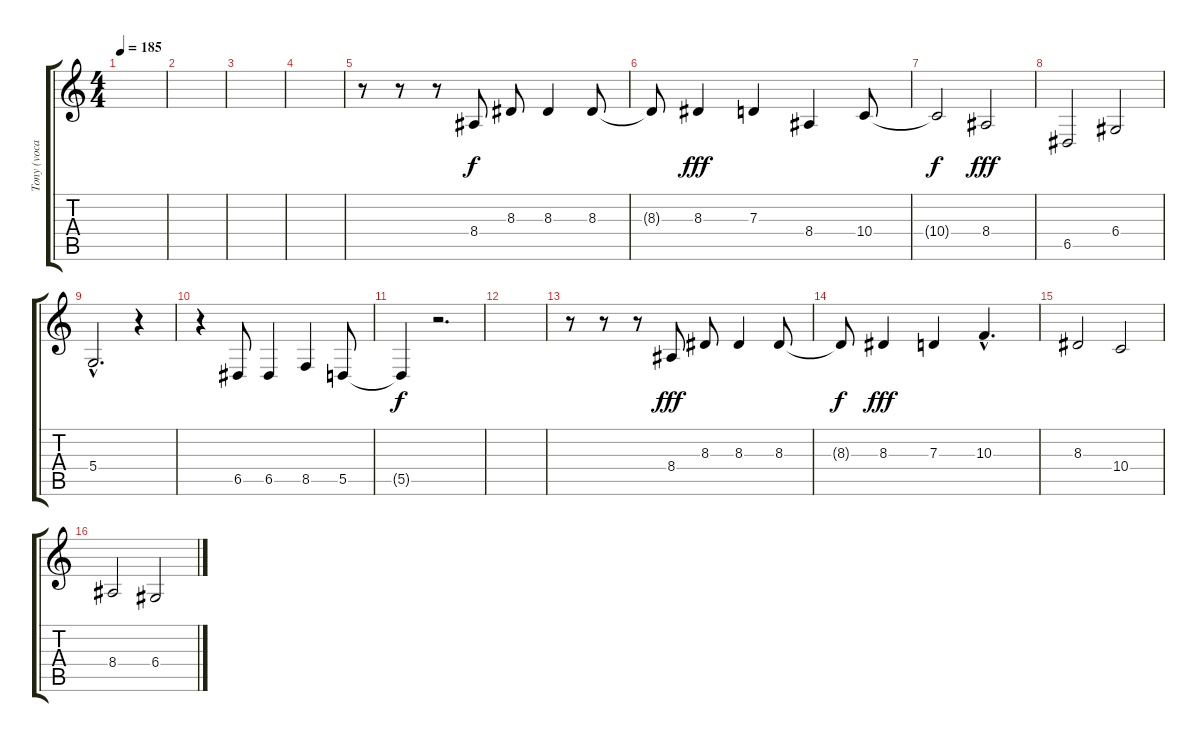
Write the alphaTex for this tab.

\track ("Tony (vocals)" "Tony (voca") {instrument tenorsax}
\staff {score tabs}
\tuning (E4 B3 G3 D3 A2 E2) {hide}
\ts (4 4)
\tempo 185
\clef g2
\ks c
|
|
|
|
r.8 r.8 r.8 8.4.8 8.3.8 8.3.4 8.3.8 |
8.3{t}.8{dy f} 8.3.4{dy fff} 7.3.4 8.4.4 10.4.8 |
10.4{t}.2{dy f} 8.4.2{dy fff} |
6.5.2 6.4.2 |
5.4{hac}.2{d} r.4 |
r.4 6.5.8 6.5.4 8.5.4 5.5.8 |
5.5{t}.4{dy f} r.2{d} |
|
r.8 r.8 r.8 8.4.8{dy fff} 8.3.8 8.3.4 8.3.8 |
8.3{t}.8{dy f} 8.3.4{dy fff} 7.3.4 10.3{hac}.4{d} |
8.3.2 10.4.2 |
8.4.2 6.4.2
